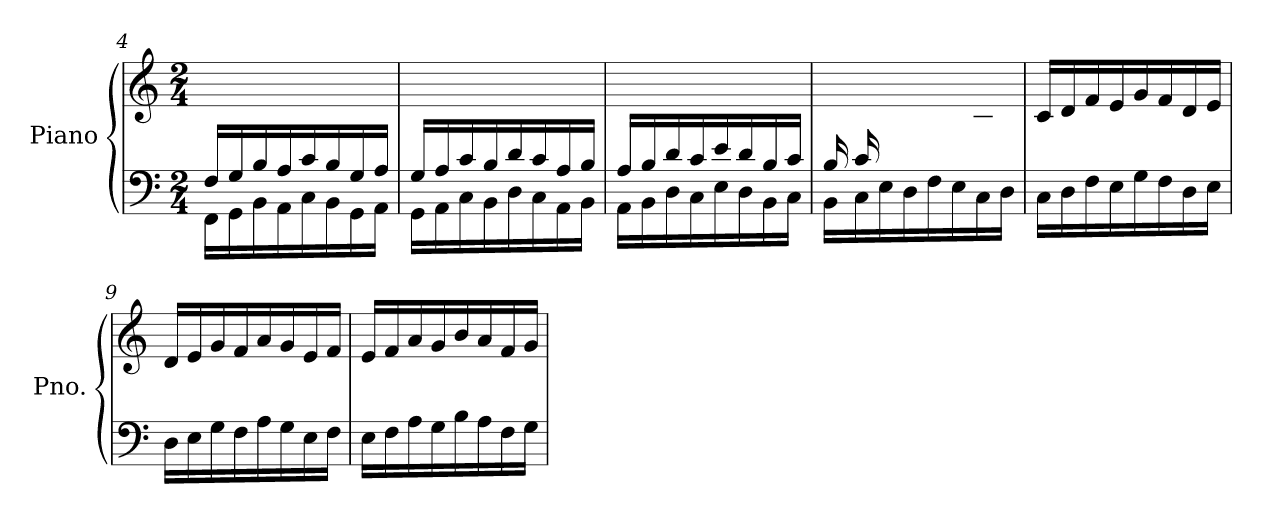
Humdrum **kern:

**kern	**kern
*part1	*part1
*staff2	*staff1
*I"Piano	*
*I'Pno.	*
*clefF4	*clefG2
*k[]	*k[]
*M2/4	*M2/4
=4	=4
*^	*
16F/LL	16FF\LL	2ryy
16G/	16GG\	.
16B/	16BB\	.
16A/	16AA\	.
16c/	16C\	.
16B/	16BB\	.
16G/	16GG\	.
16A/JJ	16AA\JJ	.
=5	=5	=5
16G/LL	16GG\LL	2ryy
16A/	16AA\	.
16c/	16C\	.
16B/	16BB\	.
16d/	16D\	.
16c/	16C\	.
16A/	16AA\	.
16B/JJ	16BB\JJ	.
!!LO:LB:g=z
=6	=6	=6
16A/LL	16AA\LL	2ryy
16B/	16BB\	.
16d/	16D\	.
16c/	16C\	.
16e/	16E\	.
16d/	16D\	.
16B/	16BB\	.
16c/JJ	16C\JJ	.
=7	=7	=7
16B/LL	16BB\LL	8ryy
16c/	16C\	.
4.ryy	16E\	16e/
.	16D\	16d/
.	16F\	16f/
.	16E\	16e/
.	16C\	16c/
.	16D\JJ	16d/JJ
*v	*v	*
=8	=8
16C\LL	16c/LL
16D\	16d/
16F\	16f/
16E\	16e/
16G\	16g/
16F\	16f/
16D\	16d/
16E\JJ	16e/JJ
=9	=9
16D\LL	16d/LL
16E\	16e/
16G\	16g/
16F\	16f/
16A\	16a/
16G\	16g/
16E\	16e/
16F\JJ	16f/JJ
=10	=10
16E\LL	16e/LL
16F\	16f/
16A\	16a/
16G\	16g/
16B\	16b/
16A\	16a/
16F\	16f/
16G\JJ	16g/JJ
=	=
*-	*-
